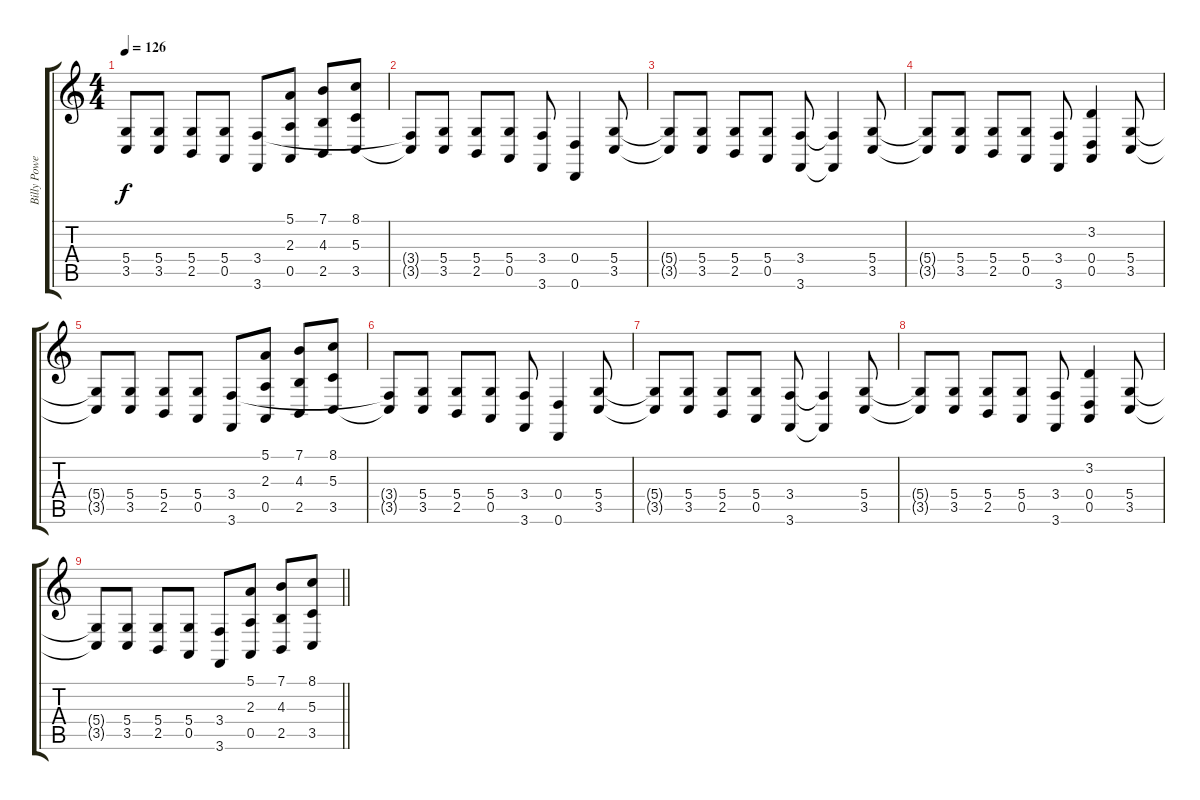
\track ("Billy Powell (Piano - RH)" "Billy Powe") {instrument acousticgrandpiano}
\staff {score tabs}
\tuning (E4 B3 G3 D3 A2 D2) {hide}
\ts (4 4)
\tempo 126
\clef g2
\ks c
(5.4{t} 3.5{t}).8{dy f} (5.4 3.5).8 (5.4 2.5).8 (5.4 0.5).8 (3.4 3.6).8 (5.1 2.3 0.5).8 (7.1 4.3 2.5).8 (8.1 5.3 3.5).8 |
(3.4{t} 3.5{t}).8 (5.4 3.5).8 (5.4 2.5).8 (5.4 0.5).8 (3.4 3.6).8 (0.4 0.6).4 (5.4 3.5).8 |
(5.4{t} 3.5{t}).8 (5.4 3.5).8 (5.4 2.5).8 (5.4 0.5).8 (3.4 3.6).8 (3.4{t} 3.6{t}).4 (5.4 3.5).8 |
(5.4{t} 3.5{t}).8 (5.4 3.5).8 (5.4 2.5).8 (5.4 0.5).8 (3.4 3.6).8 (3.2 0.4 0.5).4 (5.4 3.5).8 |
(5.4{t} 3.5{t}).8 (5.4 3.5).8 (5.4 2.5).8 (5.4 0.5).8 (3.4 3.6).8 (5.1 2.3 0.5).8 (7.1 4.3 2.5).8 (8.1 5.3 3.5).8 |
(3.4{t} 3.5{t}).8 (5.4 3.5).8 (5.4 2.5).8 (5.4 0.5).8 (3.4 3.6).8 (0.4 0.6).4 (5.4 3.5).8 |
(5.4{t} 3.5{t}).8 (5.4 3.5).8 (5.4 2.5).8 (5.4 0.5).8 (3.4 3.6).8 (3.4{t} 3.6{t}).4 (5.4 3.5).8 |
(5.4{t} 3.5{t}).8 (5.4 3.5).8 (5.4 2.5).8 (5.4 0.5).8 (3.4 3.6).8 (3.2 0.4 0.5).4 (5.4 3.5).8 |
\barLineRight lightlight
(5.4{t} 3.5{t}).8 (5.4 3.5).8 (5.4 2.5).8 (5.4 0.5).8 (3.4 3.6).8 (5.1 2.3 0.5).8 (7.1 4.3 2.5).8 (8.1 5.3 3.5).8
